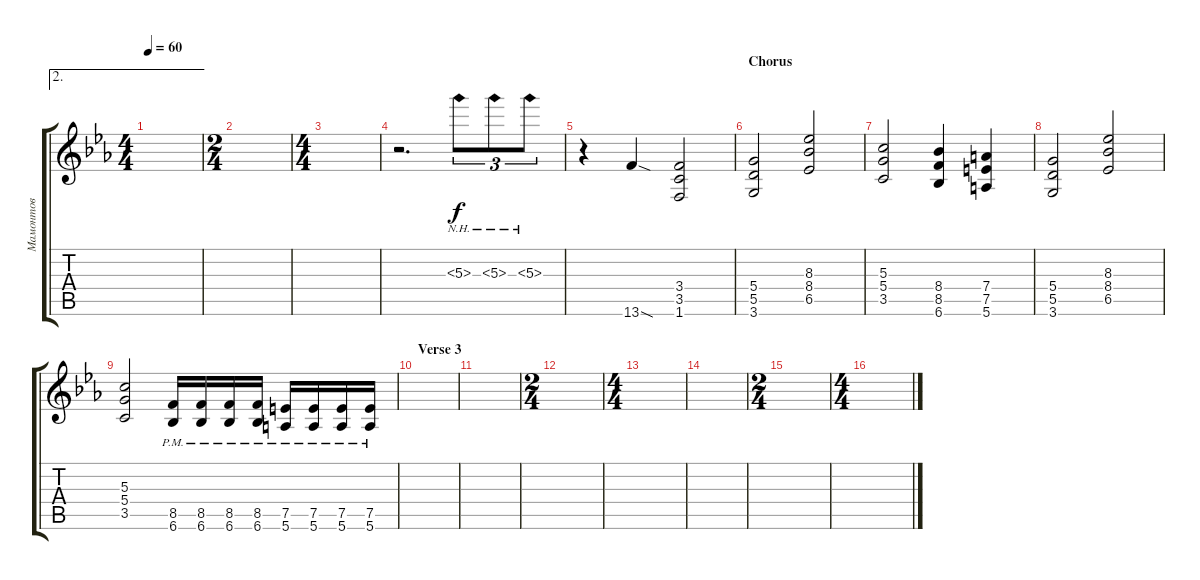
\track ("Мамонтов" "Мамонтов") {instrument distortionguitar}
\staff {score tabs}
\tuning (E4 B3 G3 D3 A2 E2) {hide}
\ae 2
\ts (4 4)
\tempo 60
\clef g2
\ks eb
|
\ts (2 4)
|
\ts (4 4)
|
r.2{d} 5.3{nh}.8{tu (3 2)} 5.3{nh}.8{tu (3 2)} 5.3{nh}.8{tu (3 2)} |
r.4 13.6{sod}.4 (3.4 3.5 1.6).2 |
\section ("" "Chorus")
(5.4 5.5 3.6).2{balance 14} (8.3 8.4 6.5).2 |
(5.3 5.4 3.5).2 (8.4 8.5 6.6).4 (7.4 7.5 5.6).4 |
(5.4 5.5 3.6).2 (8.3 8.4 6.5).2 |
(5.3 5.4 3.5).2 (8.5 6.6{pm}).16 (8.5 6.6{pm}).16 (8.5 6.6{pm}).16 (8.5 6.6{pm}).16 (7.5 5.6{pm}).16 (7.5 5.6{pm}).16 (7.5 5.6{pm}).16 (7.5 5.6{pm}).16 |
\section ("" "Verse 3")
|
|
\ts (2 4)
|
\ts (4 4)
|
|
\ts (2 4)
|
\ts (4 4)
